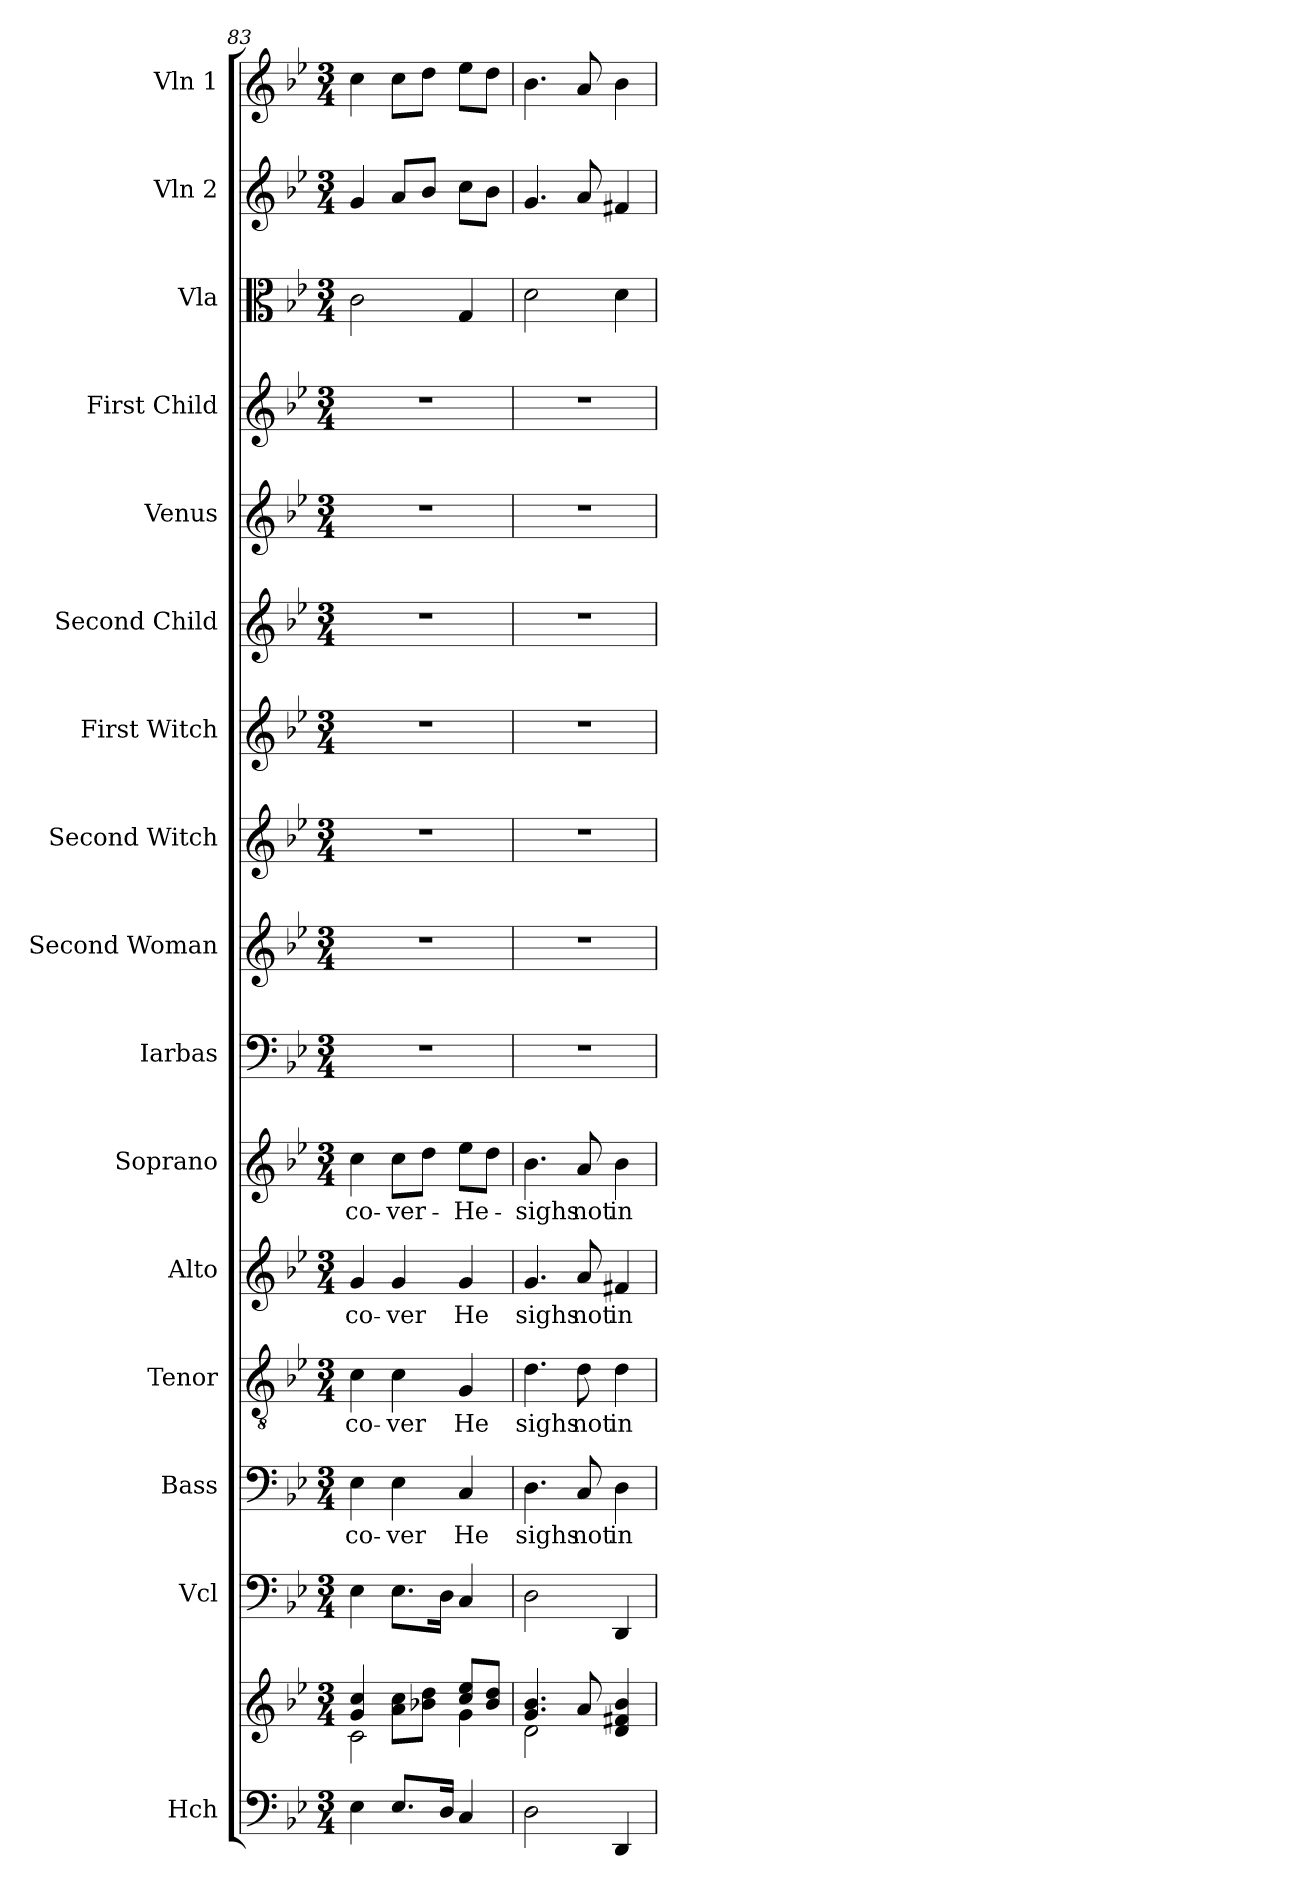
**kern	**kern	**kern	**kern	**text	**kern	**text	**kern	**text	**kern	**text	**kern	**kern	**kern	**kern	**kern	**kern	**kern	**kern	**kern	**kern
*part16	*part16	*part15	*part14	*part14	*part13	*part13	*part12	*part12	*part11	*part11	*part10	*part9	*part8	*part7	*part6	*part5	*part4	*part3	*part2	*part1
*staff17	*staff16	*staff15	*staff14	*staff14	*staff13	*staff13	*staff12	*staff12	*staff11	*staff11	*staff10	*staff9	*staff8	*staff7	*staff6	*staff5	*staff4	*staff3	*staff2	*staff1
*I"Hch	*	*I"Vcl	*I"Bass	*	*I"Tenor	*	*I"Alto	*	*I"Soprano	*	*I"Iarbas	*I"Second Woman	*I"Second Witch	*I"First Witch	*I"Second Child	*I"Venus	*I"First Child	*I"Vla	*I"Vln 2	*I"Vln 1
*I'Hch.	*	*I'Vc.	*I'B.	*	*I'T.	*	*I'A.	*	*I'S.	*	*I'I.	*I'2W	*I'W2.	*I'W1	*I'C2.	*I'V.	*I'C1	*I'Vla.	*I'Vln.	*I'Vln.
*clefF4	*clefG2	*clefF4	*clefF4	*	*clefGv2	*	*clefG2	*	*clefG2	*	*clefF4	*clefG2	*clefG2	*clefG2	*clefG2	*clefG2	*clefG2	*clefC3	*clefG2	*clefG2
*k[b-e-]	*k[b-e-]	*k[b-e-]	*k[b-e-]	*	*k[b-e-]	*	*k[b-e-]	*	*k[b-e-]	*	*k[b-e-]	*k[b-e-]	*k[b-e-]	*k[b-e-]	*k[b-e-]	*k[b-e-]	*k[b-e-]	*k[b-e-]	*k[b-e-]	*k[b-e-]
*M3/4	*M3/4	*M3/4	*M3/4	*	*M3/4	*	*M3/4	*	*M3/4	*	*M3/4	*M3/4	*M3/4	*M3/4	*M3/4	*M3/4	*M3/4	*M3/4	*M3/4	*M3/4
=83	=83	=83	=83	=83	=83	=83	=83	=83	=83	=83	=83	=83	=83	=83	=83	=83	=83	=83	=83	=83
*	*^	*	*	*	*	*	*	*	*	*	*	*	*	*	*	*	*	*	*	*
!	!	!	!	!	!LO:LY:b	!	!LO:LY:b	!	!LO:LY:b	!	!LO:LY:b	!	!	!	!	!	!	!	!	!	!
4E-\	4g/ 4cc/	2c\	4E-\	4E-\	-co-	4c\	-co-	4g/	-co-	4cc\	-co-	2.r	2.r	2.r	2.r	2.r	2.r	2.r	2c\	4g/	4cc\
!	!	!	!	!	!LO:LY:b	!	!LO:LY:b	!	!LO:LY:b	!	!LO:LY:b	!	!	!	!	!	!	!	!	!	!
8.E-/L	8a\ 8cc\L	.	8.E-\L	4E-\	-ver	4c\	-ver	4g/	-ver	8cc\L	-ver-	.	.	.	.	.	.	.	.	8a/L	8cc\L
.	8b-X\ 8dd\J	.	.	.	.	.	.	.	.	8dd\J	.	.	.	.	.	.	.	.	.	8b-/J	8dd\J
16D/Jk	.	.	16D\Jk	.	.	.	.	.	.	.	.	.	.	.	.	.	.	.	.	.	.
!	!	!	!	!	!LO:LY:b	!	!LO:LY:b	!	!LO:LY:b	!	!LO:LY:b	!	!	!	!	!	!	!	!	!	!
4C/	8cc/ 8ee-/L	4g\	4C/	4C/	He	4G/	He	4g/	He	8ee-\L	-He-	.	.	.	.	.	.	.	4G/	8cc\L	8ee-\L
.	8b-/ 8dd/J	.	.	.	.	.	.	.	.	8dd\J	.	.	.	.	.	.	.	.	.	8b-\J	8dd\J
=84	=84	=84	=84	=84	=84	=84	=84	=84	=84	=84	=84	=84	=84	=84	=84	=84	=84	=84	=84	=84	=84
!	!	!	!	!	!LO:LY:b	!	!LO:LY:b	!	!LO:LY:b	!	!LO:LY:b	!	!	!	!	!	!	!	!	!	!
2D\	4.g/ 4.b-/	2d\	2D\	4.D\	sighs	4.d\	sighs	4.g/	sighs	4.b-\	-sighs	2.r	2.r	2.r	2.r	2.r	2.r	2.r	2d\	4.g/	4.b-\
!	!	!	!	!	!LO:LY:b	!	!LO:LY:b	!	!LO:LY:b	!	!LO:LY:b	!	!	!	!	!	!	!	!	!	!
.	8a/	.	.	8C/	not	8d\	not	8a/	not	8a/	not	.	.	.	.	.	.	.	.	8a/	8a/
!	!	!	!	!	!LO:LY:b	!	!LO:LY:b	!	!LO:LY:b	!	!LO:LY:b	!	!	!	!	!	!	!	!	!	!
4DD/	4d/ 4f#X/ 4b-/	4ryy	4DD/	4D\	in	4d\	in	4f#X/	in	4b-\	in	.	.	.	.	.	.	.	4d\	4f#X/	4b-\
*	*v	*v	*	*	*	*	*	*	*	*	*	*	*	*	*	*	*	*	*	*	*
=	=	=	=	=	=	=	=	=	=	=	=	=	=	=	=	=	=	=	=	=
*-	*-	*-	*-	*-	*-	*-	*-	*-	*-	*-	*-	*-	*-	*-	*-	*-	*-	*-	*-	*-
